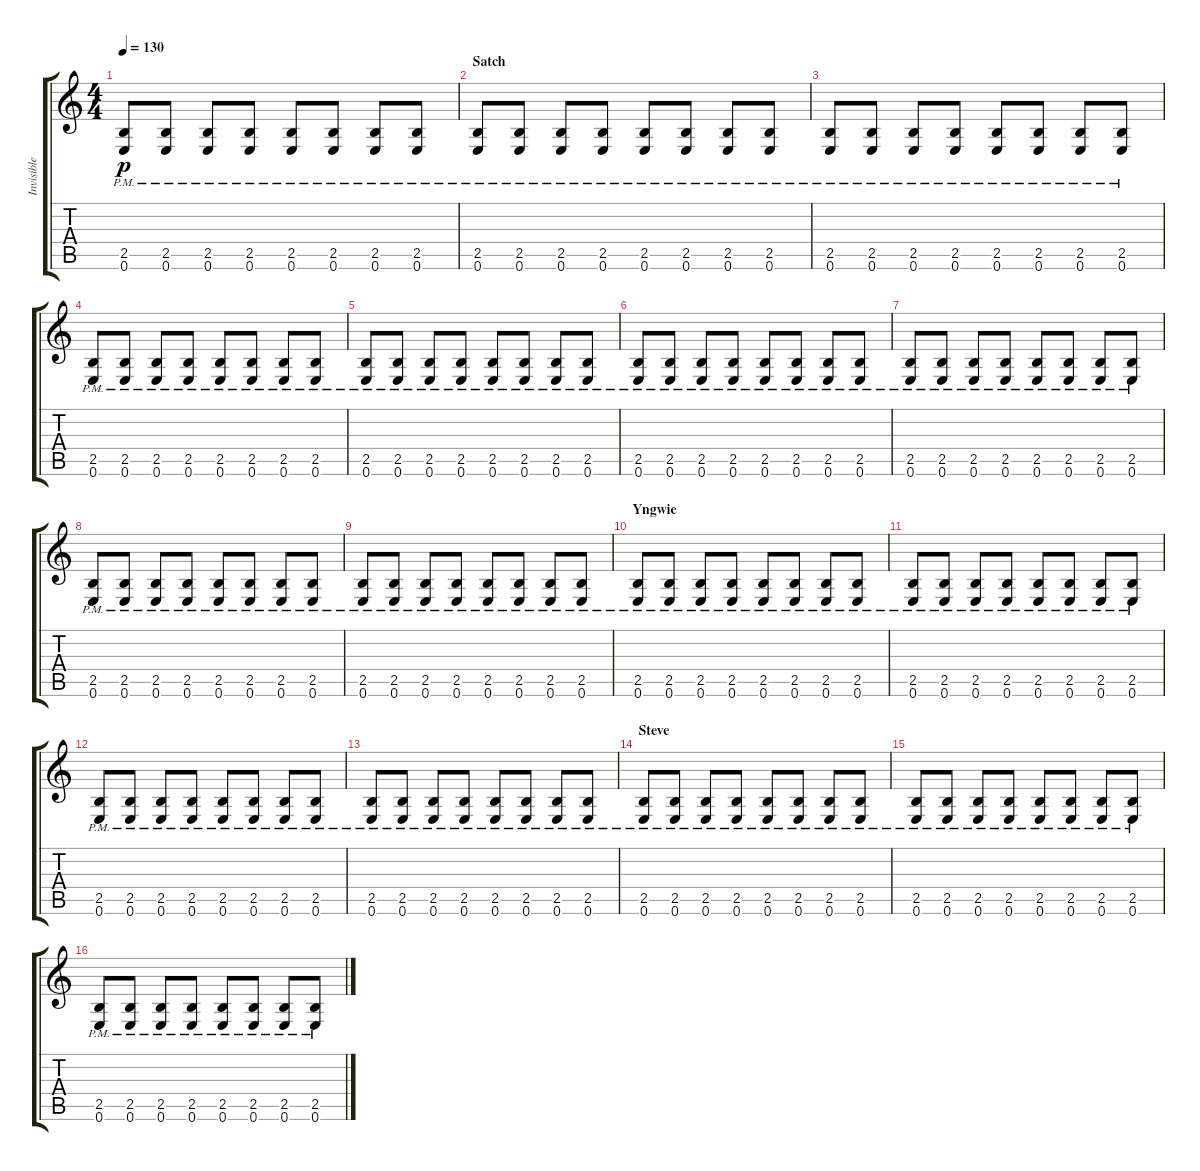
\track ("Invisible Guitarist !" "Invisible ") {instrument distortionguitar}
\staff {score tabs}
\tuning (E4 B3 G3 D3 A2 E2) {hide}
\ts (4 4)
\tempo 130
\clef g2
\ks c
(2.5 0.6{pm}).8{dy p} (2.5{pm} 0.6{pm}).8 (2.5{pm} 0.6).8 (2.5{pm} 0.6{pm}).8 (2.5 0.6{pm}).8 (2.5{pm} 0.6{pm}).8 (2.5{pm} 0.6{pm}).8 (2.5{pm} 0.6{pm}).8 |
\section ("" "Satch")
(2.5 0.6{pm}).8 (2.5{pm} 0.6{pm}).8 (2.5{pm} 0.6).8 (2.5{pm} 0.6{pm}).8 (2.5 0.6{pm}).8 (2.5{pm} 0.6{pm}).8 (2.5{pm} 0.6{pm}).8 (2.5{pm} 0.6{pm}).8 |
(2.5 0.6{pm}).8 (2.5{pm} 0.6{pm}).8 (2.5{pm} 0.6).8 (2.5{pm} 0.6{pm}).8 (2.5 0.6{pm}).8 (2.5{pm} 0.6{pm}).8 (2.5{pm} 0.6{pm}).8 (2.5{pm} 0.6{pm}).8 |
(2.5 0.6{pm}).8 (2.5{pm} 0.6{pm}).8 (2.5{pm} 0.6).8 (2.5{pm} 0.6{pm}).8 (2.5 0.6{pm}).8 (2.5{pm} 0.6{pm}).8 (2.5{pm} 0.6{pm}).8 (2.5{pm} 0.6{pm}).8 |
(2.5 0.6{pm}).8 (2.5{pm} 0.6{pm}).8 (2.5{pm} 0.6).8 (2.5{pm} 0.6{pm}).8 (2.5 0.6{pm}).8 (2.5{pm} 0.6{pm}).8 (2.5{pm} 0.6{pm}).8 (2.5{pm} 0.6{pm}).8 |
(2.5 0.6{pm}).8 (2.5{pm} 0.6{pm}).8 (2.5{pm} 0.6).8 (2.5{pm} 0.6{pm}).8 (2.5 0.6{pm}).8 (2.5{pm} 0.6{pm}).8 (2.5{pm} 0.6{pm}).8 (2.5{pm} 0.6{pm}).8 |
(2.5 0.6{pm}).8 (2.5{pm} 0.6{pm}).8 (2.5{pm} 0.6).8 (2.5{pm} 0.6{pm}).8 (2.5 0.6{pm}).8 (2.5{pm} 0.6{pm}).8 (2.5{pm} 0.6{pm}).8 (2.5{pm} 0.6{pm}).8 |
(2.5 0.6{pm}).8 (2.5{pm} 0.6{pm}).8 (2.5{pm} 0.6).8 (2.5{pm} 0.6{pm}).8 (2.5 0.6{pm}).8 (2.5{pm} 0.6{pm}).8 (2.5{pm} 0.6{pm}).8 (2.5{pm} 0.6{pm}).8 |
(2.5 0.6{pm}).8 (2.5{pm} 0.6{pm}).8 (2.5{pm} 0.6).8 (2.5{pm} 0.6{pm}).8 (2.5 0.6{pm}).8 (2.5{pm} 0.6{pm}).8 (2.5{pm} 0.6{pm}).8 (2.5{pm} 0.6{pm}).8 |
\section ("" "Yngwie")
(2.5 0.6{pm}).8 (2.5{pm} 0.6{pm}).8 (2.5{pm} 0.6).8 (2.5{pm} 0.6{pm}).8 (2.5 0.6{pm}).8 (2.5{pm} 0.6{pm}).8 (2.5{pm} 0.6{pm}).8 (2.5{pm} 0.6{pm}).8 |
(2.5 0.6{pm}).8 (2.5{pm} 0.6{pm}).8 (2.5{pm} 0.6).8 (2.5{pm} 0.6{pm}).8 (2.5 0.6{pm}).8 (2.5{pm} 0.6{pm}).8 (2.5{pm} 0.6{pm}).8 (2.5{pm} 0.6{pm}).8 |
(2.5 0.6{pm}).8 (2.5{pm} 0.6{pm}).8 (2.5{pm} 0.6).8 (2.5{pm} 0.6{pm}).8 (2.5 0.6{pm}).8 (2.5{pm} 0.6{pm}).8 (2.5{pm} 0.6{pm}).8 (2.5{pm} 0.6{pm}).8 |
(2.5 0.6{pm}).8 (2.5{pm} 0.6{pm}).8 (2.5{pm} 0.6).8 (2.5{pm} 0.6{pm}).8 (2.5 0.6{pm}).8 (2.5{pm} 0.6{pm}).8 (2.5{pm} 0.6{pm}).8 (2.5{pm} 0.6{pm}).8 |
\section ("" "Steve")
(2.5 0.6{pm}).8 (2.5{pm} 0.6{pm}).8 (2.5{pm} 0.6).8 (2.5{pm} 0.6{pm}).8 (2.5 0.6{pm}).8 (2.5{pm} 0.6{pm}).8 (2.5{pm} 0.6{pm}).8 (2.5{pm} 0.6{pm}).8 |
(2.5 0.6{pm}).8 (2.5{pm} 0.6{pm}).8 (2.5{pm} 0.6).8 (2.5{pm} 0.6{pm}).8 (2.5 0.6{pm}).8 (2.5{pm} 0.6{pm}).8 (2.5{pm} 0.6{pm}).8 (2.5{pm} 0.6{pm}).8 |
(2.5 0.6{pm}).8 (2.5{pm} 0.6{pm}).8 (2.5{pm} 0.6).8 (2.5{pm} 0.6{pm}).8 (2.5 0.6{pm}).8 (2.5{pm} 0.6{pm}).8 (2.5{pm} 0.6{pm}).8 (2.5{pm} 0.6{pm}).8
